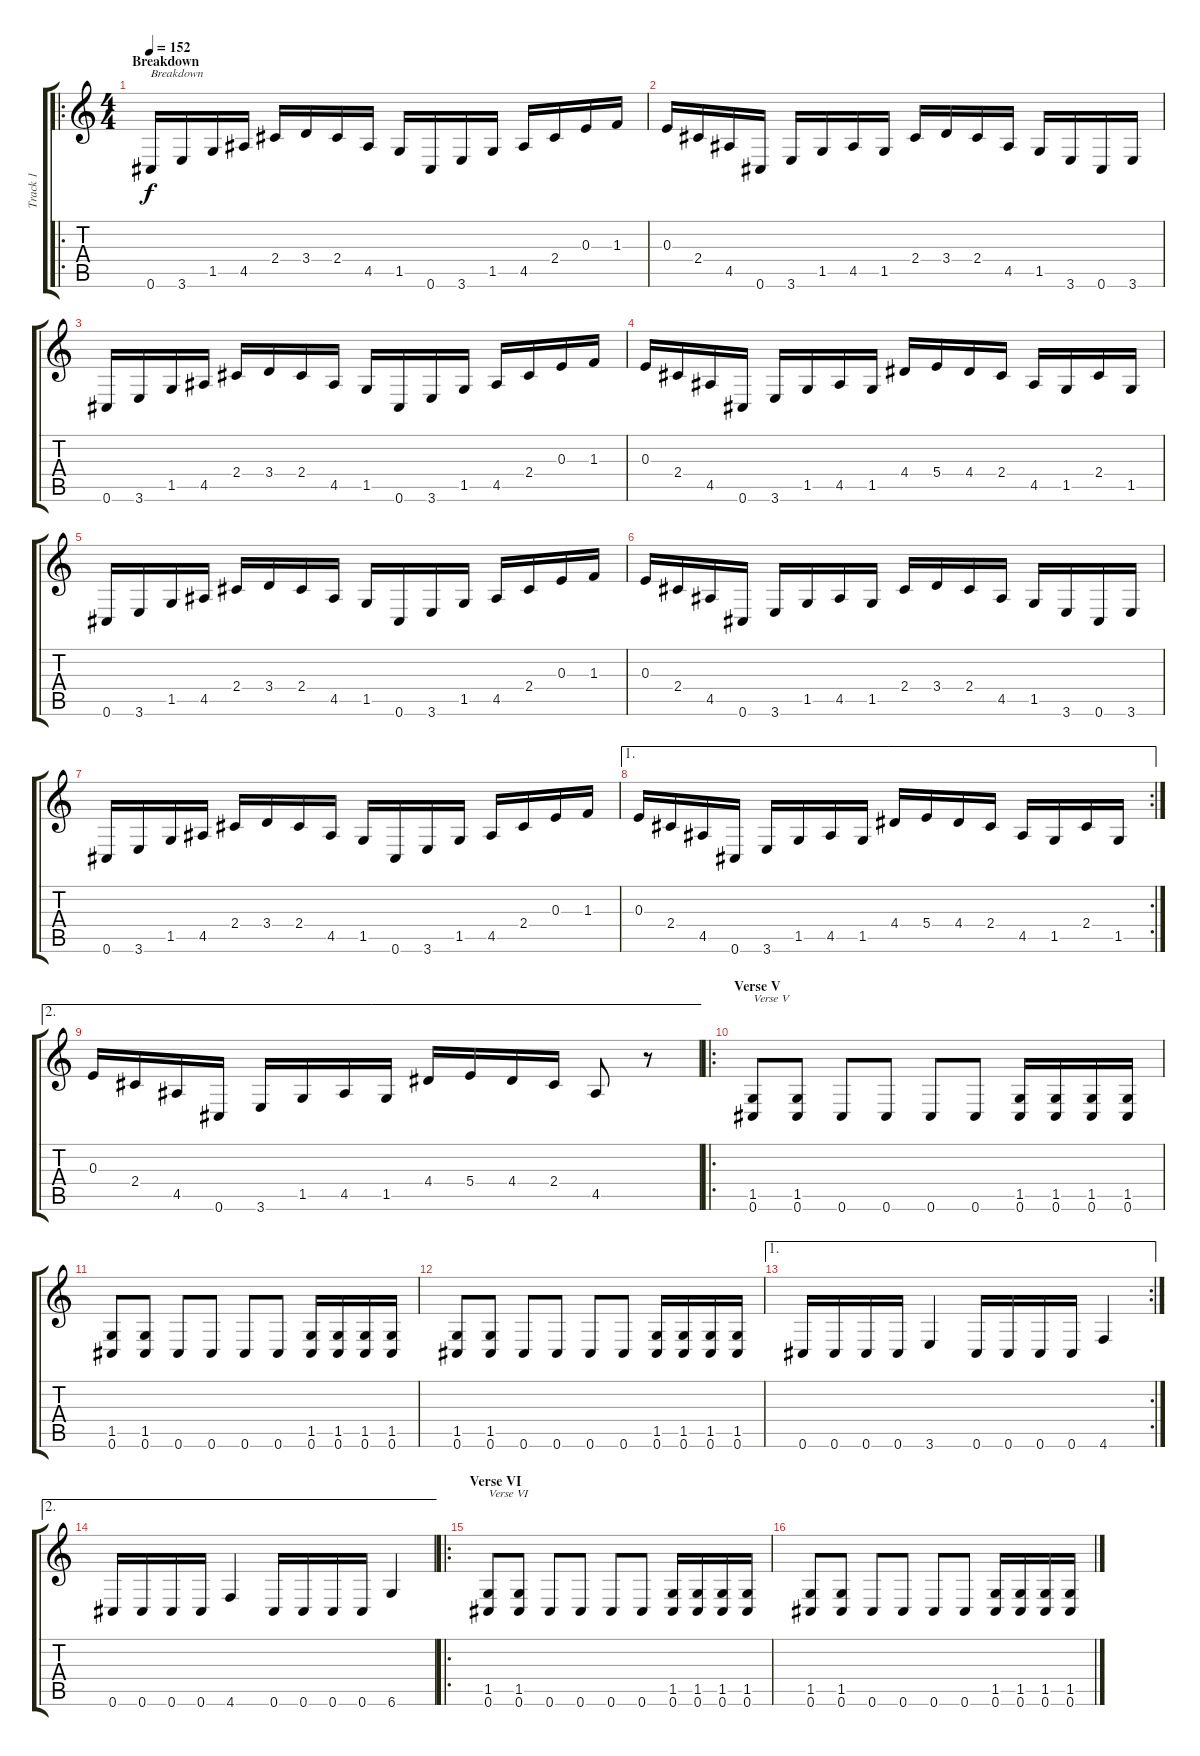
\track ("Track 1" "Track 1") {instrument distortionguitar}
\staff {score tabs}
\tuning (Db4 Ab3 E3 B2 Gb2 Db2) {hide}
\ro
\ts (4 4)
\section ("" "Breakdown")
\tempo 152
\clef g2
\ks c
0.6.16{txt "Breakdown" dy f} 3.6.16 1.5.16 4.5.16 2.4.16 3.4.16 2.4.16 4.5.16 1.5.16 0.6.16 3.6.16 1.5.16 4.5.16 2.4.16 0.3.16 1.3.16 |
0.3.16 2.4.16 4.5.16 0.6.16 3.6.16 1.5.16 4.5.16 1.5.16 2.4.16 3.4.16 2.4.16 4.5.16 1.5.16 3.6.16 0.6.16 3.6.16 |
0.6.16 3.6.16 1.5.16 4.5.16 2.4.16 3.4.16 2.4.16 4.5.16 1.5.16 0.6.16 3.6.16 1.5.16 4.5.16 2.4.16 0.3.16 1.3.16 |
0.3.16 2.4.16 4.5.16 0.6.16 3.6.16 1.5.16 4.5.16 1.5.16 4.4.16 5.4.16 4.4.16 2.4.16 4.5.16 1.5.16 2.4.16 1.5.16 |
0.6.16 3.6.16 1.5.16 4.5.16 2.4.16 3.4.16 2.4.16 4.5.16 1.5.16 0.6.16 3.6.16 1.5.16 4.5.16 2.4.16 0.3.16 1.3.16 |
0.3.16 2.4.16 4.5.16 0.6.16 3.6.16 1.5.16 4.5.16 1.5.16 2.4.16 3.4.16 2.4.16 4.5.16 1.5.16 3.6.16 0.6.16 3.6.16 |
0.6.16 3.6.16 1.5.16 4.5.16 2.4.16 3.4.16 2.4.16 4.5.16 1.5.16 0.6.16 3.6.16 1.5.16 4.5.16 2.4.16 0.3.16 1.3.16 |
\ae 1
\rc 2
0.3.16 2.4.16 4.5.16 0.6.16 3.6.16 1.5.16 4.5.16 1.5.16 4.4.16 5.4.16 4.4.16 2.4.16 4.5.16 1.5.16 2.4.16 1.5.16 |
\ae 2
0.3.16 2.4.16 4.5.16 0.6.16 3.6.16 1.5.16 4.5.16 1.5.16 4.4.16 5.4.16 4.4.16 2.4.16 4.5.8 r.8 |
\ro
\section ("" "Verse V")
(1.5 0.6).8{txt "Verse V"} (1.5 0.6).8 0.6.8 0.6.8 0.6.8 0.6.8 (1.5 0.6).16 (1.5 0.6).16 (1.5 0.6).16 (1.5 0.6).16 |
(1.5 0.6).8 (1.5 0.6).8 0.6.8 0.6.8 0.6.8 0.6.8 (1.5 0.6).16 (1.5 0.6).16 (1.5 0.6).16 (1.5 0.6).16 |
(1.5 0.6).8 (1.5 0.6).8 0.6.8 0.6.8 0.6.8 0.6.8 (1.5 0.6).16 (1.5 0.6).16 (1.5 0.6).16 (1.5 0.6).16 |
\ae 1
\rc 2
0.6.16 0.6.16 0.6.16 0.6.16 3.6.4 0.6.16 0.6.16 0.6.16 0.6.16 4.6.4 |
\ae 2
0.6.16 0.6.16 0.6.16 0.6.16 4.6.4 0.6.16 0.6.16 0.6.16 0.6.16 6.6.4 |
\ro
\section ("" "Verse VI")
(1.5 0.6).8{txt "Verse VI"} (1.5 0.6).8 0.6.8 0.6.8 0.6.8 0.6.8 (1.5 0.6).16 (1.5 0.6).16 (1.5 0.6).16 (1.5 0.6).16 |
(1.5 0.6).8 (1.5 0.6).8 0.6.8 0.6.8 0.6.8 0.6.8 (1.5 0.6).16 (1.5 0.6).16 (1.5 0.6).16 (1.5 0.6).16
